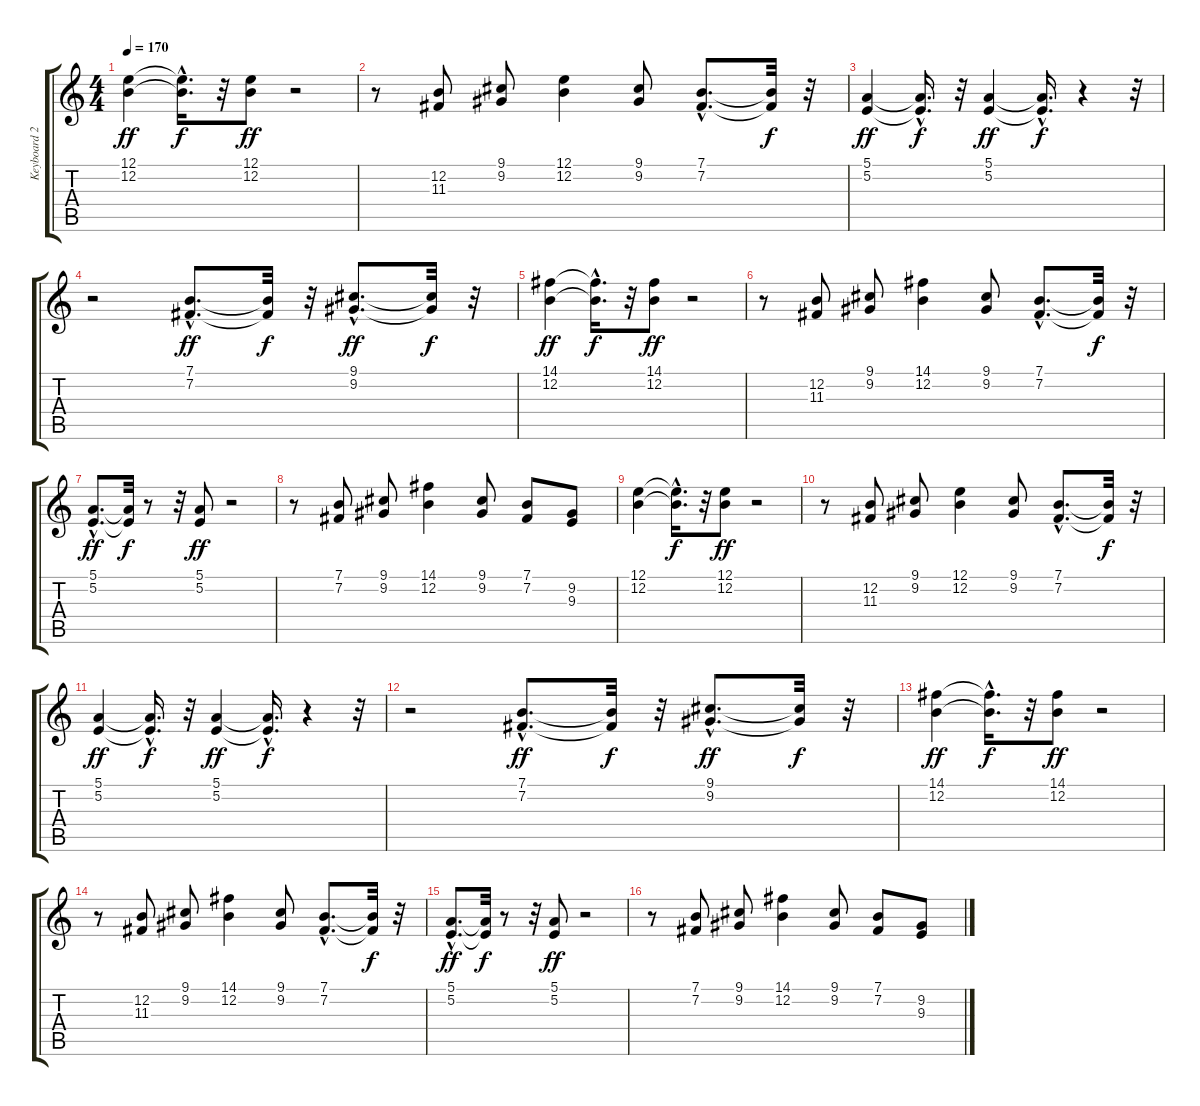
\track ("Keyboard 2" "Keyboard 2") {instrument accordion}
\staff {score tabs}
\tuning (E4 B3 G3 D3 A2 E2) {hide}
\ts (4 4)
\tempo 170
\clef g2
\ks c
(12.1 12.2).4{dy ff} (12.1{hac t} 12.2{hac t}).16{d dy f} r.32 (12.1 12.2).8{dy ff} r.2 |
r.8 (12.2 11.3).8 (9.1 9.2).8 (12.1 12.2).4 (9.1 9.2).8 (7.1{hac} 7.2{hac}).8{d} (7.1{t} 7.2{t}).32{dy f} r.32 |
(5.1 5.2).4{dy ff} (5.1{hac t} 5.2{hac t}).16{d dy f} r.32 (5.1 5.2).4{dy ff} (5.1{hac t} 5.2{hac t}).16{d dy f} r.4 r.32 |
r.2 (7.1{hac} 7.2{hac}).8{d dy ff} (7.1{t} 7.2{t}).32{dy f} r.32 (9.1{hac} 9.2{hac}).8{d dy ff} (9.1{t} 9.2{t}).32{dy f} r.32 |
(14.1 12.2).4{dy ff} (14.1{hac t} 12.2{hac t}).16{d dy f} r.32 (14.1 12.2).8{dy ff} r.2 |
r.8 (12.2 11.3).8 (9.1 9.2).8 (14.1 12.2).4 (9.1 9.2).8 (7.1{hac} 7.2{hac}).8{d} (7.1{t} 7.2{t}).32{dy f} r.32 |
(5.1{hac} 5.2{hac}).8{d dy ff} (5.1{t} 5.2{t}).32{dy f} r.8 r.32 (5.1 5.2).8{dy ff} r.2 |
r.8 (7.1 7.2).8 (9.1 9.2).8 (14.1 12.2).4 (9.1 9.2).8 (7.1 7.2).8 (9.2 9.3).8 |
(12.1 12.2).4{volume 8} (12.1{hac t} 12.2{hac t}).16{d dy f} r.32 (12.1 12.2).8{dy ff} r.2 |
r.8 (12.2 11.3).8 (9.1 9.2).8 (12.1 12.2).4 (9.1 9.2).8 (7.1{hac} 7.2{hac}).8{d} (7.1{t} 7.2{t}).32{dy f} r.32 |
(5.1 5.2).4{dy ff} (5.1{hac t} 5.2{hac t}).16{d dy f} r.32 (5.1 5.2).4{dy ff} (5.1{hac t} 5.2{hac t}).16{d dy f} r.4 r.32 |
r.2 (7.1{hac} 7.2{hac}).8{d dy ff} (7.1{t} 7.2{t}).32{dy f} r.32 (9.1{hac} 9.2{hac}).8{d dy ff} (9.1{t} 9.2{t}).32{dy f} r.32 |
(14.1 12.2).4{dy ff volume 3} (14.1{hac t} 12.2{hac t}).16{d dy f} r.32 (14.1 12.2).8{dy ff} r.2 |
r.8 (12.2 11.3).8 (9.1 9.2).8 (14.1 12.2).4 (9.1 9.2).8 (7.1{hac} 7.2{hac}).8{d} (7.1{t} 7.2{t}).32{dy f} r.32 |
(5.1{hac} 5.2{hac}).8{d dy ff} (5.1{t} 5.2{t}).32{dy f} r.8 r.32 (5.1 5.2).8{dy ff} r.2 |
r.8{volume 0} (7.1 7.2).8 (9.1 9.2).8 (14.1 12.2).4 (9.1 9.2).8 (7.1 7.2).8 (9.2 9.3).8
